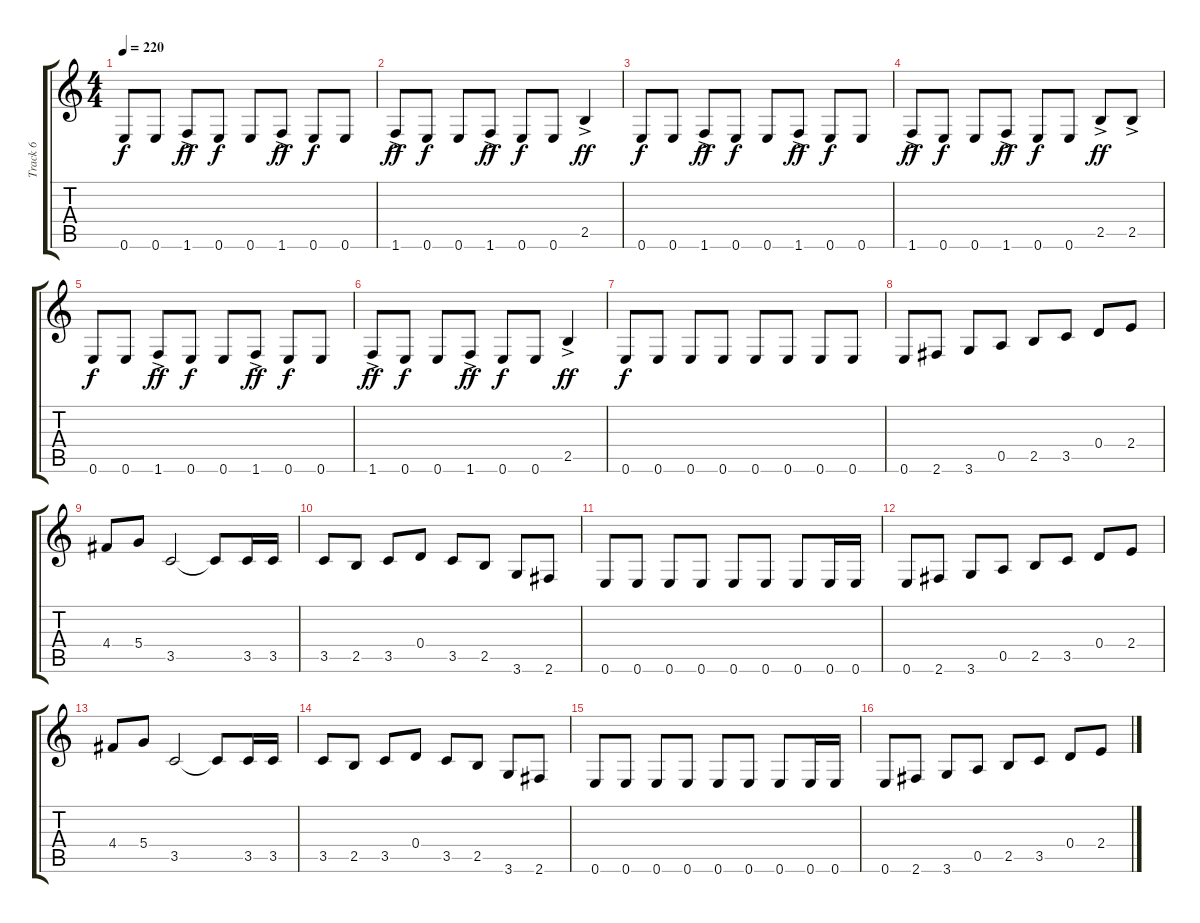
\track ("Track 6" "Track 6") {instrument electricbassfinger}
\staff {score tabs}
\tuning (E4 B3 G3 D3 A2 E2) {hide}
\ts (4 4)
\tempo 220
\clef g2
\ks c
0.6.8{dy f} 0.6.8 1.6{ac}.8{dy ff} 0.6.8{dy f} 0.6.8 1.6{ac}.8{dy ff} 0.6.8{dy f} 0.6.8 |
1.6{ac}.8{dy ff} 0.6.8{dy f} 0.6.8 1.6{ac}.8{dy ff} 0.6.8{dy f} 0.6.8 2.5{ac}.4{dy ff} |
0.6.8{dy f} 0.6.8 1.6{ac}.8{dy ff} 0.6.8{dy f} 0.6.8 1.6{ac}.8{dy ff} 0.6.8{dy f} 0.6.8 |
1.6{ac}.8{dy ff} 0.6.8{dy f} 0.6.8 1.6{ac}.8{dy ff} 0.6.8{dy f} 0.6.8 2.5{ac}.8{dy ff} 2.5{ac}.8 |
0.6.8{dy f} 0.6.8 1.6{ac}.8{dy ff} 0.6.8{dy f} 0.6.8 1.6{ac}.8{dy ff} 0.6.8{dy f} 0.6.8 |
1.6{ac}.8{dy ff} 0.6.8{dy f} 0.6.8 1.6{ac}.8{dy ff} 0.6.8{dy f} 0.6.8 2.5{ac}.4{dy ff} |
0.6.8{dy f} 0.6.8 0.6.8 0.6.8 0.6.8 0.6.8 0.6.8 0.6.8 |
0.6.8 2.6.8 3.6.8 0.5.8 2.5.8 3.5.8 0.4.8 2.4.8 |
4.4.8 5.4.8 3.5.2 3.5{t}.8 3.5.16 3.5.16 |
3.5.8 2.5.8 3.5.8 0.4.8 3.5.8 2.5.8 3.6.8 2.6.8 |
0.6.8 0.6.8 0.6.8 0.6.8 0.6.8 0.6.8 0.6.8 0.6.16 0.6.16 |
0.6.8 2.6.8 3.6.8 0.5.8 2.5.8 3.5.8 0.4.8 2.4.8 |
4.4.8 5.4.8 3.5.2 3.5{t}.8 3.5.16 3.5.16 |
3.5.8 2.5.8 3.5.8 0.4.8 3.5.8 2.5.8 3.6.8 2.6.8 |
0.6.8 0.6.8 0.6.8 0.6.8 0.6.8 0.6.8 0.6.8 0.6.16 0.6.16 |
0.6.8 2.6.8 3.6.8 0.5.8 2.5.8 3.5.8 0.4.8 2.4.8
